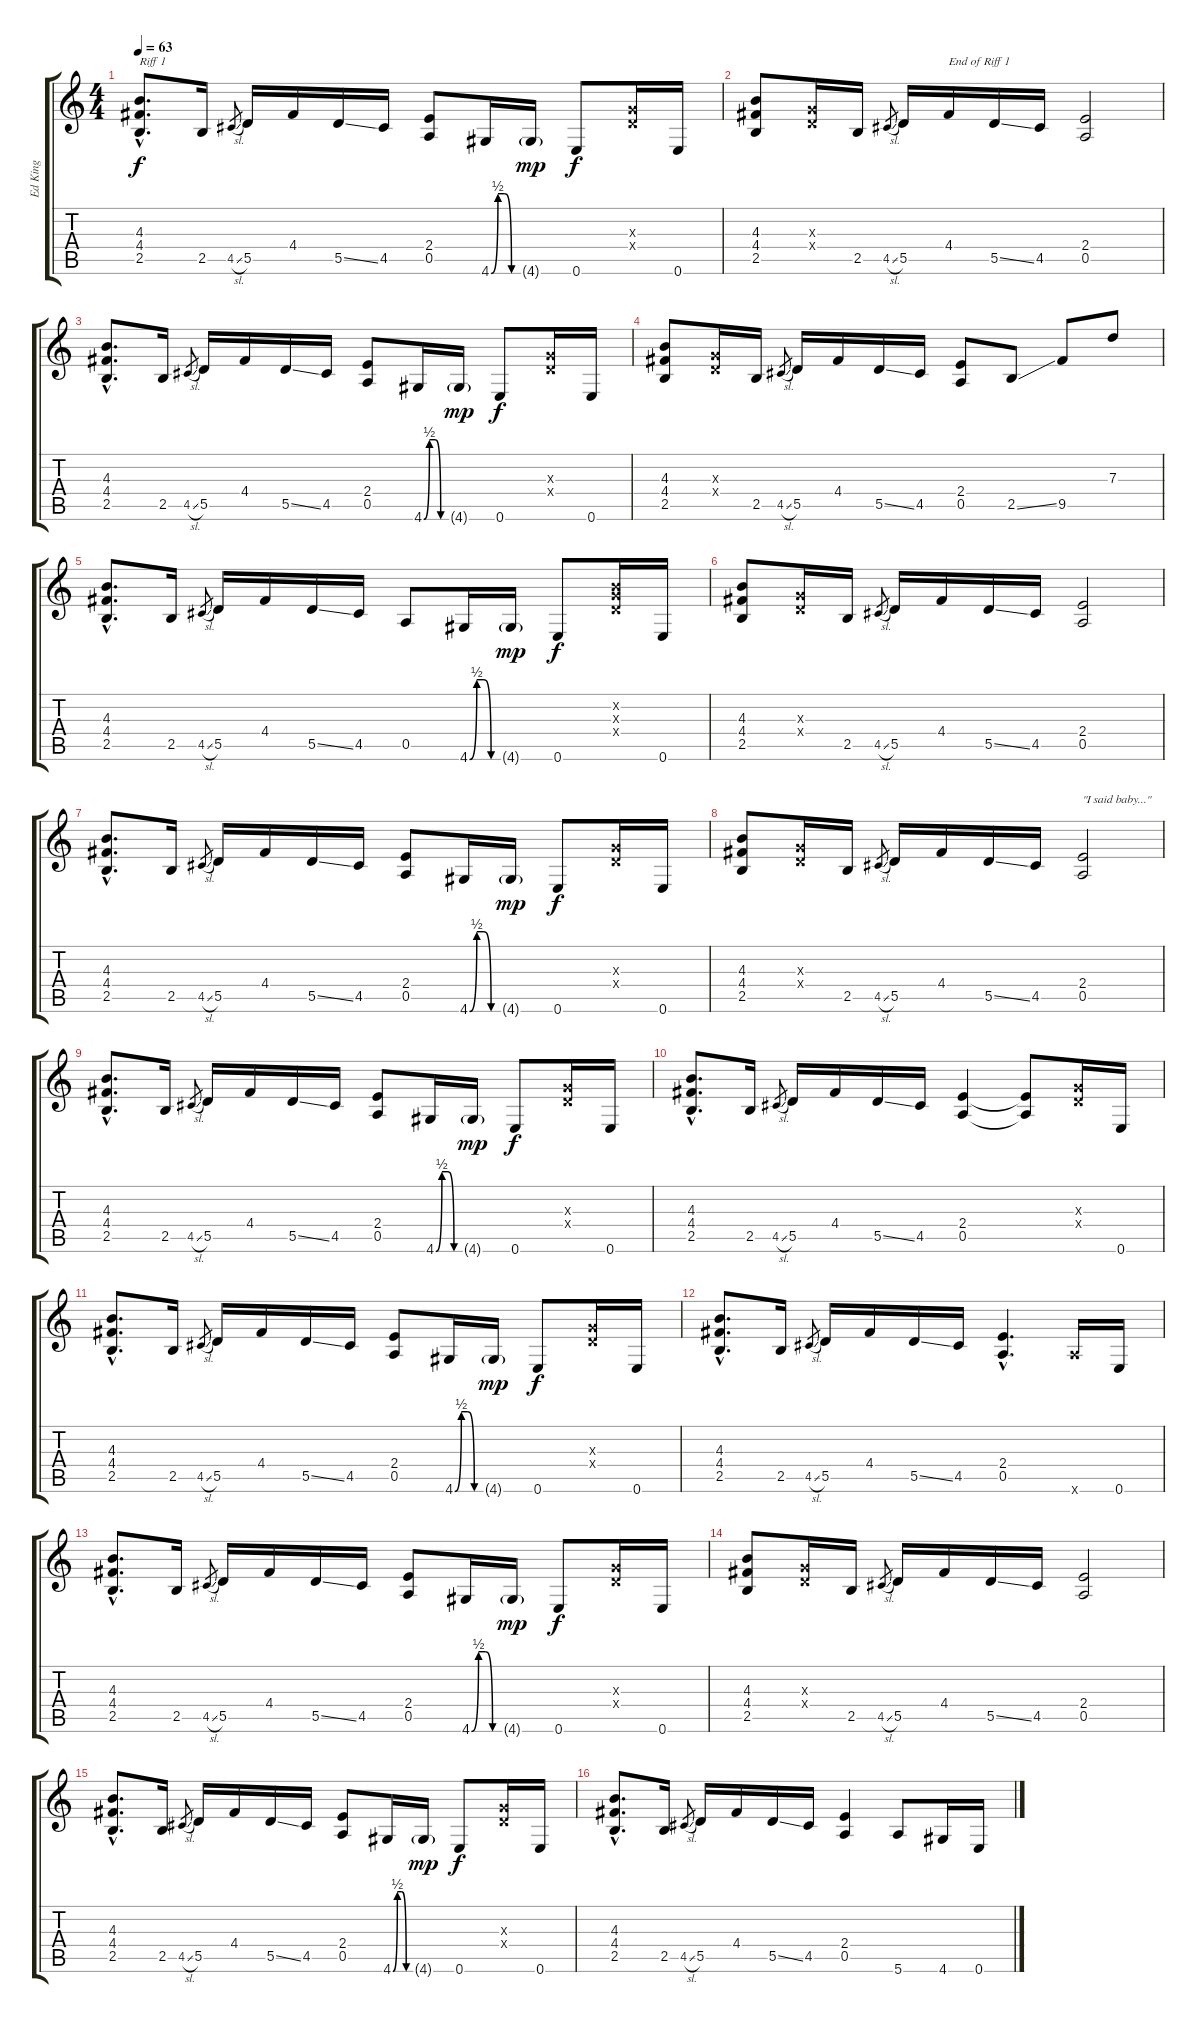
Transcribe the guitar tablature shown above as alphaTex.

\track ("Ed King" "Ed King") {instrument distortionguitar}
\staff {score tabs}
\tuning (E4 B3 G3 D3 A2 E2) {hide}
\ts (4 4)
\tempo 63
\clef g2
\ks c
(4.3{hac} 4.4{hac} 2.5{hac}).8{d txt "Riff 1" dy f instrument distortionguitar} 2.5.16 4.5{sl}.8{gr} 5.5.16 4.4.16 5.5{ss}.16 4.5.16 (2.4 0.5).8 4.6{be (custom 0 0 15 2 30 2 45 0 60 0)}.16 4.6{g}.16{dy mp} 0.6.8{dy f} (0.3{x} 0.4{x}).16 0.6.16 |
(4.3 4.4 2.5).8 (0.3{x} 0.4{x}).16 2.5.16 4.5{sl}.8{gr} 5.5.16 4.4.16{txt "End of Riff 1"} 5.5{ss}.16 4.5.16 (2.4 0.5).2 |
(4.3{hac} 4.4{hac} 2.5{hac}).8{d} 2.5.16 4.5{sl}.8{gr} 5.5.16 4.4.16 5.5{ss}.16 4.5.16 (2.4 0.5).8 4.6{be (custom 0 0 15 2 30 2 45 0 60 0)}.16 4.6{g}.16{dy mp} 0.6.8{dy f} (0.3{x} 0.4{x}).16 0.6.16 |
(4.3 4.4 2.5).8 (0.3{x} 0.4{x}).16 2.5.16 4.5{sl}.8{gr} 5.5.16 4.4.16 5.5{ss}.16 4.5.16 (2.4 0.5).8 2.5{ss}.8 9.5.8 7.3.8 |
(4.3{hac} 4.4{hac} 2.5{hac}).8{d} 2.5.16 4.5{sl}.8{gr} 5.5.16 4.4.16 5.5{ss}.16 4.5.16 0.5.8 4.6{be (custom 0 0 15 2 30 2 45 0 60 0)}.16 4.6{g}.16{dy mp} 0.6.8{dy f} (0.2{x} 0.3{x} 0.4{x}).16 0.6.16 |
(4.3 4.4 2.5).8 (0.3{x} 0.4{x}).16 2.5.16 4.5{sl}.8{gr} 5.5.16 4.4.16 5.5{ss}.16 4.5.16 (2.4 0.5).2 |
(4.3{hac} 4.4{hac} 2.5{hac}).8{d} 2.5.16 4.5{sl}.8{gr} 5.5.16 4.4.16 5.5{ss}.16 4.5.16 (2.4 0.5).8 4.6{be (custom 0 0 15 2 30 2 45 0 60 0)}.16 4.6{g}.16{dy mp} 0.6.8{dy f} (0.3{x} 0.4{x}).16 0.6.16 |
(4.3 4.4 2.5).8 (0.3{x} 0.4{x}).16 2.5.16 4.5{sl}.8{gr} 5.5.16 4.4.16 5.5{ss}.16 4.5.16 (2.4 0.5).2{txt "\"I said baby...\""} |
(4.3{hac} 4.4{hac} 2.5{hac}).8{d} 2.5.16 4.5{sl}.8{gr} 5.5.16 4.4.16 5.5{ss}.16 4.5.16 (2.4 0.5).8 4.6{be (custom 0 0 15 2 30 2 45 0 60 0)}.16 4.6{g}.16{dy mp} 0.6.8{dy f} (0.3{x} 0.4{x}).16 0.6.16 |
(4.3{hac} 4.4{hac} 2.5{hac}).8{d} 2.5.16 4.5{sl}.8{gr} 5.5.16 4.4.16 5.5{ss}.16 4.5.16 (2.4 0.5).4 (2.4{t} 0.5{t}).8 (0.3{x} 0.4{x}).16 0.6.16 |
(4.3{hac} 4.4{hac} 2.5{hac}).8{d} 2.5.16 4.5{sl}.8{gr} 5.5.16 4.4.16 5.5{ss}.16 4.5.16 (2.4 0.5).8 4.6{be (custom 0 0 15 2 30 2 45 0 60 0)}.16 4.6{g}.16{dy mp} 0.6.8{dy f} (0.3{x} 0.4{x}).16 0.6.16 |
(4.3{hac} 4.4{hac} 2.5{hac}).8{d} 2.5.16 4.5{sl}.8{gr} 5.5.16 4.4.16 5.5{ss}.16 4.5.16 (2.4{hac} 0.5{hac}).4{d} 5.6{x}.16 0.6.16 |
(4.3{hac} 4.4{hac} 2.5{hac}).8{d} 2.5.16 4.5{sl}.8{gr} 5.5.16 4.4.16 5.5{ss}.16 4.5.16 (2.4 0.5).8 4.6{be (custom 0 0 15 2 30 2 45 0 60 0)}.16 4.6{g}.16{dy mp} 0.6.8{dy f} (0.3{x} 0.4{x}).16 0.6.16 |
(4.3 4.4 2.5).8 (0.3{x} 0.4{x}).16 2.5.16 4.5{sl}.8{gr} 5.5.16 4.4.16 5.5{ss}.16 4.5.16 (2.4 0.5).2 |
(4.3{hac} 4.4{hac} 2.5{hac}).8{d} 2.5.16 4.5{sl}.8{gr} 5.5.16 4.4.16 5.5{ss}.16 4.5.16 (2.4 0.5).8 4.6{be (custom 0 0 15 2 30 2 45 0 60 0)}.16 4.6{g}.16{dy mp} 0.6.8{dy f} (0.3{x} 0.4{x}).16 0.6.16 |
(4.3{hac} 4.4{hac} 2.5{hac}).8{d} 2.5.16 4.5{sl}.8{gr} 5.5.16 4.4.16 5.5{ss}.16 4.5.16 (2.4 0.5).4 5.6.8 4.6.16 0.6.16
